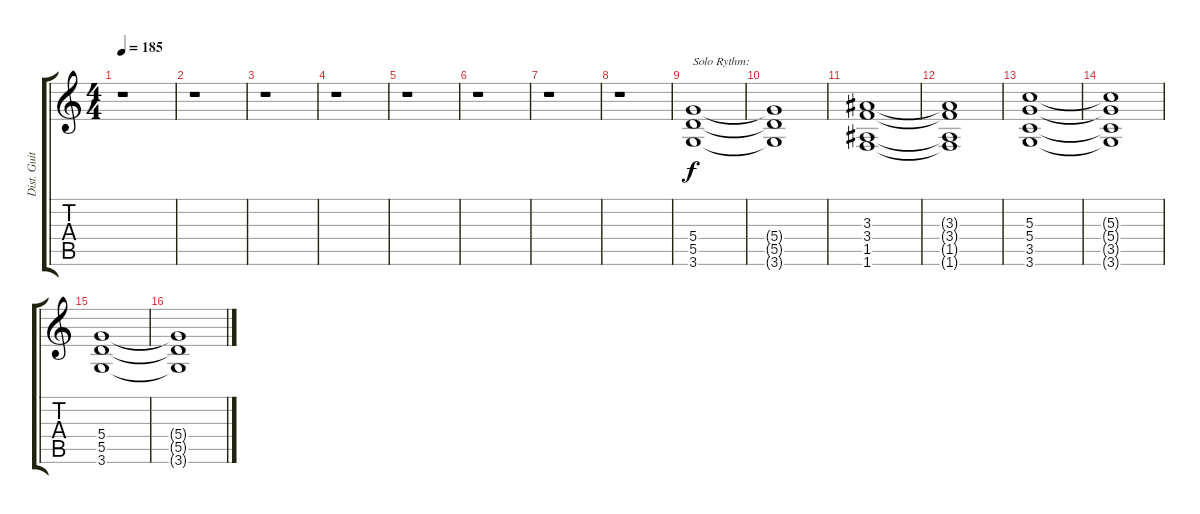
\track ("Dist. Guitar 2" "Dist. Guit") {instrument distortionguitar}
\staff {score tabs}
\tuning (E4 B3 G3 D3 A2 E2) {hide}
\ts (4 4)
\tempo 185
\clef g2
\ks c
r.1{dy f} |
r.1 |
r.1 |
r.1 |
r.1 |
r.1 |
r.1 |
r.1 |
(5.4 5.5 3.6).1{txt "Solo Rythm:"} |
(5.4{t} 5.5{t} 3.6{t}).1 |
(3.3 3.4 1.5 1.6).1 |
(3.3{t} 3.4{t} 1.5{t} 1.6{t}).1 |
(5.3 5.4 3.5 3.6).1 |
(5.3{t} 5.4{t} 3.5{t} 3.6{t}).1 |
(5.4 5.5 3.6).1 |
(5.4{t} 5.5{t} 3.6{t}).1
